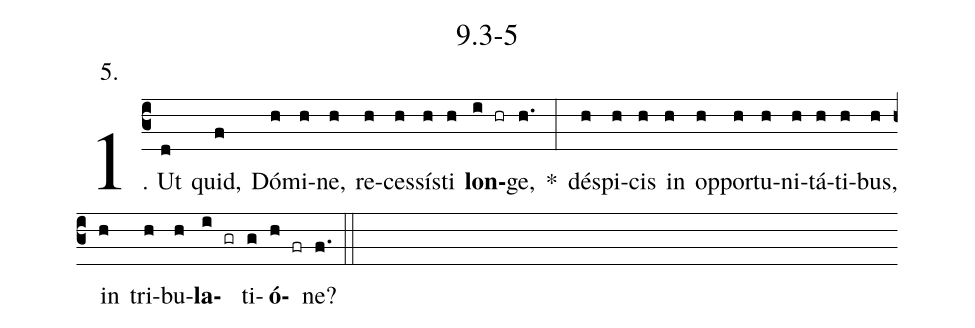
name: 9.3-5;
annotation: 5.;
%%
(c3)1. Ut(d) quid,(f) Dó(h)mi(h)ne,(h) re(h)ces(h)sís(h)ti(h) <b>lon</b>(i hr)ge,(h.) *(:) dé(h)spi(h)cis(h) in(h) op(h)por(h)tu(h)ni(h)tá(h)ti(h)bus,(h) in(h) tri(h)bu(h)<b>la</b>(i gr)ti(g)<b>ó</b>(h fr)ne?(f.) (::)


%E(h) u(h) o(i) u(g) a(h) e.(f.) (::)
